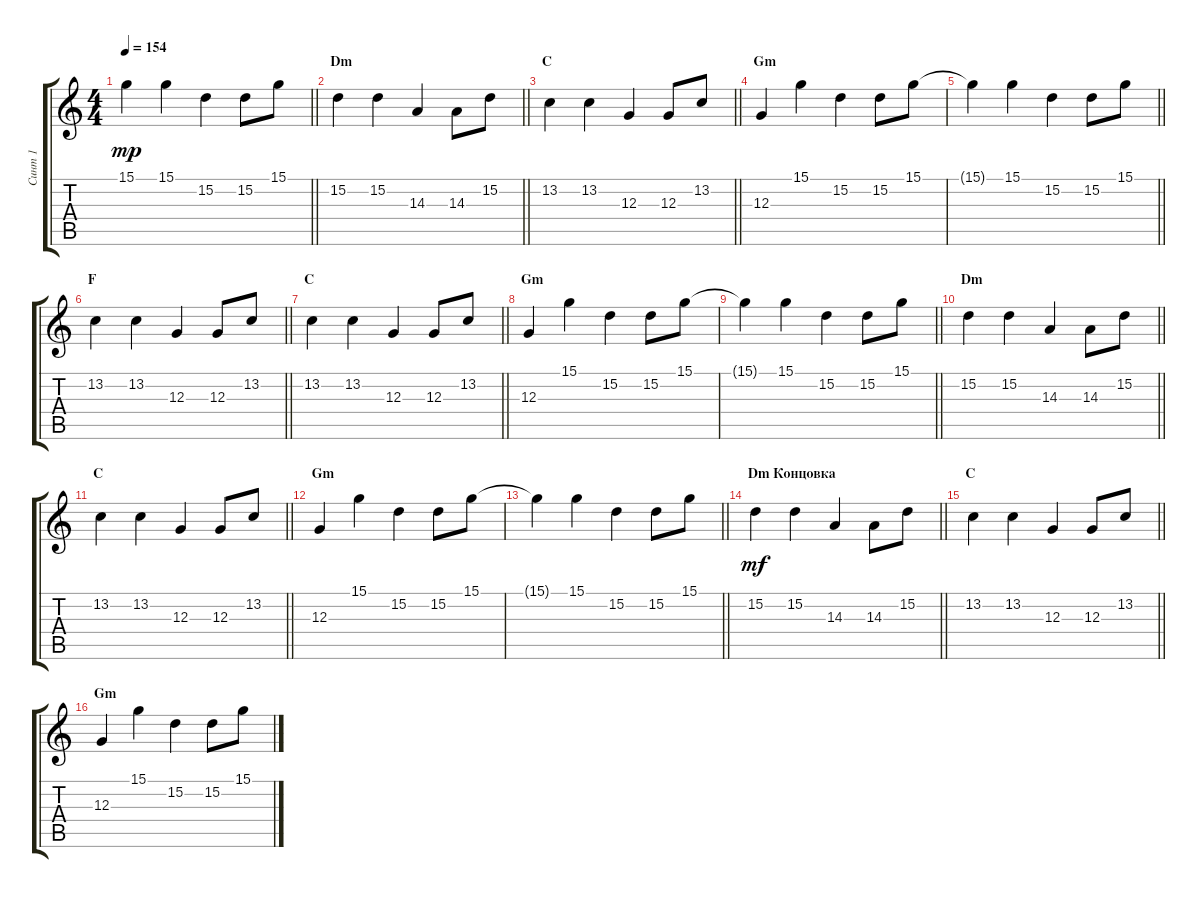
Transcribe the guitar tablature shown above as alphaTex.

\track ("Синт 1" "Синт 1") {instrument fx5brightness}
\staff {score tabs}
\tuning (E4 B3 G3 D3 A2 E2) {hide}
\ts (4 4)
\tempo 154
\clef g2
\barLineRight lightlight
\ks c
15.1{t}.4{dy mp} 15.1.4 15.2.4 15.2.8 15.1.8 |
\section ("" "Dm")
\barLineRight lightlight
15.2.4 15.2.4 14.3.4 14.3.8 15.2.8 |
\section ("" "C")
\barLineRight lightlight
13.2.4 13.2.4 12.3.4 12.3.8 13.2.8 |
\section ("" "Gm")
12.3.4 15.1.4 15.2.4 15.2.8 15.1.8 |
\barLineRight lightlight
15.1{t}.4 15.1.4 15.2.4 15.2.8 15.1.8 |
\section ("" "F")
\barLineRight lightlight
13.2.4 13.2.4 12.3.4 12.3.8 13.2.8 |
\section ("" "C")
\barLineRight lightlight
13.2.4 13.2.4 12.3.4 12.3.8 13.2.8 |
\section ("" "Gm")
12.3.4 15.1.4 15.2.4 15.2.8 15.1.8 |
\barLineRight lightlight
15.1{t}.4 15.1.4 15.2.4 15.2.8 15.1.8 |
\section ("" "Dm")
\barLineRight lightlight
15.2.4 15.2.4 14.3.4 14.3.8 15.2.8 |
\section ("" "C")
\barLineRight lightlight
13.2.4 13.2.4 12.3.4 12.3.8 13.2.8 |
\section ("" "Gm")
12.3.4 15.1.4 15.2.4 15.2.8 15.1.8 |
\barLineRight lightlight
15.1{t}.4 15.1.4 15.2.4 15.2.8 15.1.8 |
\section ("" "Dm Концовка")
\barLineRight lightlight
15.2.4{dy mf} 15.2.4 14.3.4 14.3.8 15.2.8 |
\section ("" "C")
\barLineRight lightlight
13.2.4 13.2.4 12.3.4 12.3.8 13.2.8 |
\section ("" "Gm")
12.3.4 15.1.4 15.2.4 15.2.8 15.1.8
